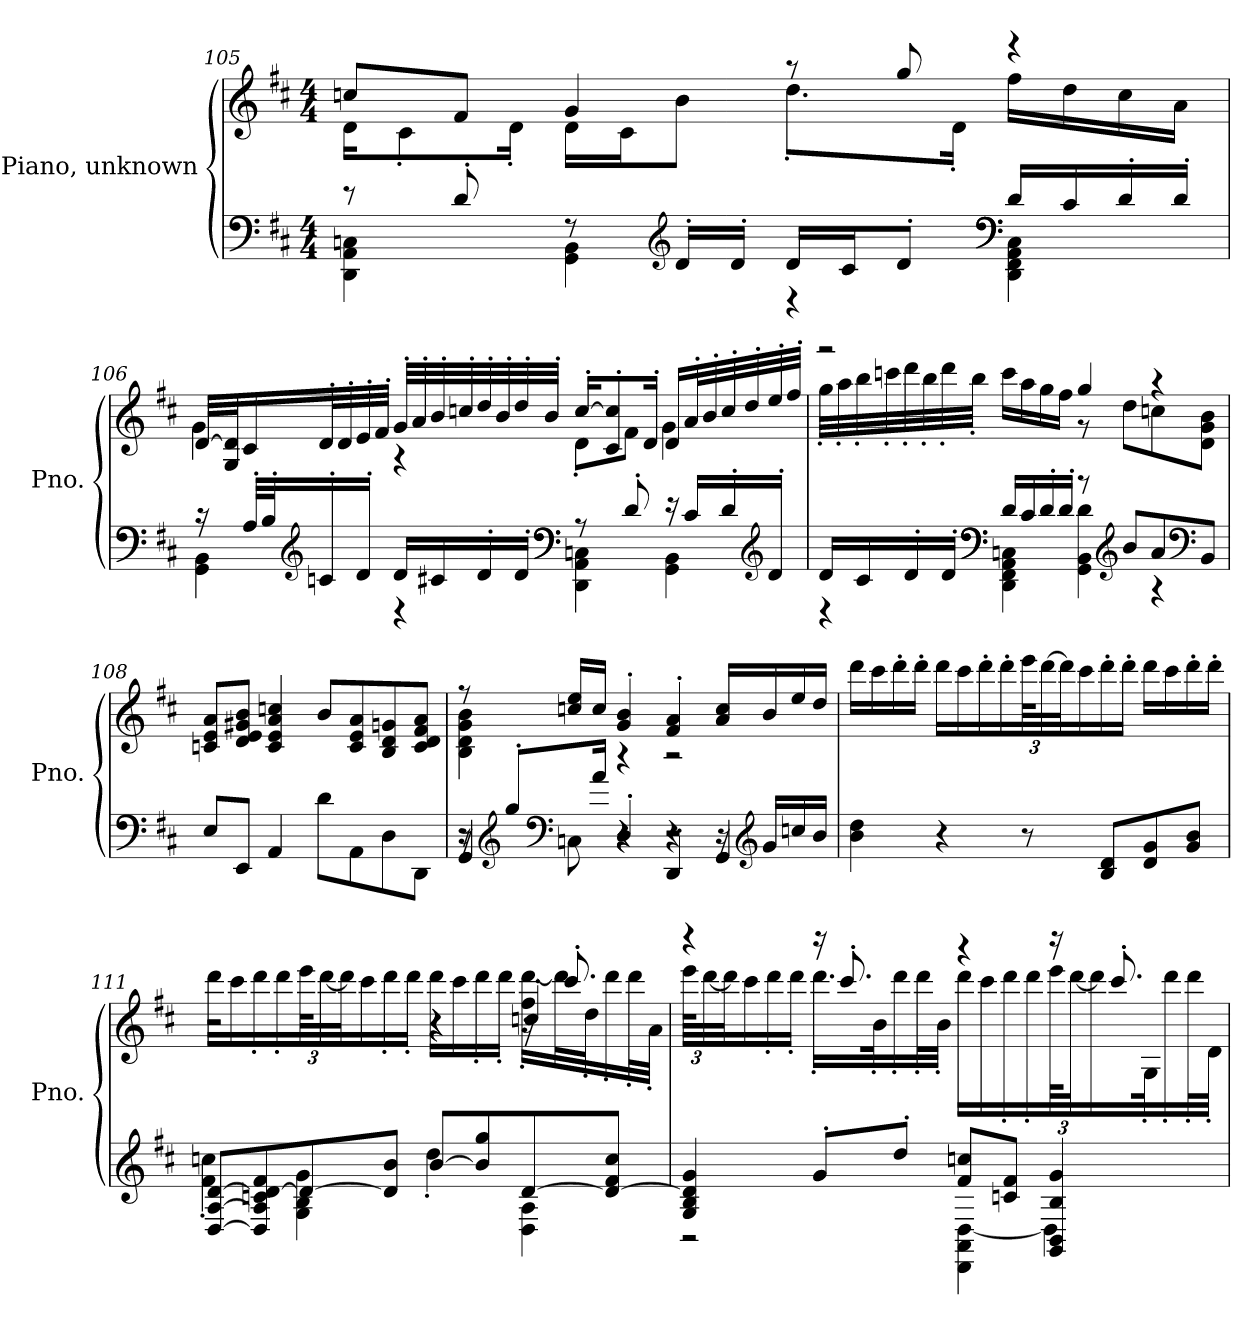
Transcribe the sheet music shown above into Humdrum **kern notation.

**kern	**kern
*part1	*part1
*staff2	*staff1
*I"Piano, unknown	*
*I'Pno.	*
*clefF4	*clefG2
*k[f#c#]	*k[f#c#]
*M4/4	*M4/4
=105	=105
*^	*^
8r	4DD\ 4AA\ 4Cn\	8ccn/L	16d\KL
.	.	.	8c#'\
8d'/	.	8f#/J	.
.	.	.	16d'\Jk
8r	4GG\ 4BB\	4g/	16d\LL
.	.	.	16c#\J
*clefG2	*	*	*
16d'/LL	.	.	8b\J
16d'/JJ	.	.	.
16d/LL	4r	8r	8.dd'\L
16c#/J	.	.	.
8d'/J	.	8gg/	.
.	.	.	16d'\Jk
*clefF4	*	*	*
16d/LL	4DD\ 4FF#\ 4AA\ 4C\	4r	16ff#\LL
16c#/	.	.	16dd\
16d'/	.	.	16cc\
16d'/JJ	.	.	16a\JJ
!!LO:LB:g=z	!!
=106	=106	=106	=106
16r	4GG\ 4BB\	[32d/LLL	4g\
.	.	32G/ 32d/]J	.
32A'/LLL	.	16c#/	.
32B'/J	.	.	.
*clefG2	*	*	*
16cn'/	.	32d'/L	.
.	.	32d'/	.
16d'/JJ	.	32e'/	.
.	.	32f#'/JJJ	.
16d/LL	4r	32g'/LLL	4r
.	.	32a'/	.
16c#X/	.	32b'/	.
.	.	32ccn'/	.
16d'/	.	32dd'/	.
.	.	32b'/	.
16d'/JJ	.	32dd'/	.
.	.	32b'/JJJ	.
*clefF4	*	*	*
8r	4DD\ 4AA\ 4Cn\	[16cc'/KL	8d'\L
.	.	8c#/' 8cc/]'	.
8d'/	.	.	8f#\J
.	.	16d'/Jk	.
16r	4GG\ 4BB\	16d/LL	4g\
16c#/LL	.	32a'/L	.
.	.	32b'/	.
16d'/	.	32cc'/	.
.	.	32dd'/	.
*clefG2	*	*	*
16d'/JJ	.	32ee'/	.
.	.	32ff#'/JJJ	.
!!LO:LB:g=z	!!
=107	=107	=107	=107
16d/LL	4r	2r	32gg'\LLL
.	.	.	32aa'\
16c#/	.	.	32bb'\
.	.	.	32cccn'\
16d'/	.	.	32ddd'\
.	.	.	32bb'\
16d'/JJ	.	.	32ddd'\
.	.	.	32bb'\JJJ
*clefF4	*	*	*
16d/LL	4DD\ 4FF#\ 4AA\ 4Cn\	.	16ccc\LL
16c#/	.	.	16aa\
16d'/	.	.	16gg\
16d'/JJ	.	.	16ff#\JJ
8r	4GG\ 4BB\ 4d\	4gg/	8r
*clefG2	*	*	*
8b/L	.	.	8dd\L
8a/	4r	4r	8ccn\
*clefF4	*	*	*
8BB/J	.	.	8d\ 8g\ 8b\J
*v	*v	*	*
*	*v	*v
=108	=108
8E/L	8cn/ 8e/ 8a/L
8EE/J	8d/ 8e/ 8g#X/ 8b/J
4AA/	4c/ 4e/ 4a/ 4ccn/
8d\L	8b/L
8AA\	8c/ 8e/ 8a/
8D\	8B/ 8d/ 8gn/
8DD\J	8c/ 8d/ 8f#/ 8a/J
!!LO:LB:g=z
=109	=109
*^	*^
*	*^	*	*
16r	8r	4GG/	8r	4B\ 4d\ 4g\ 4b\
*clefG2	*	*	*	*
8gg'/L	.	.	.	.
*clefF4	*	*	*	*
.	8Cn\	.	16ccn/ 16ee/LL	.
16a/Jk	.	.	16cc/JJ	.
4D'/	4r	4r	4g/' 4b/'	4r
4DD'/	2r	4r	4f#/' 4a/'	2r
16r	.	4GG/	16a/ 16cc/LL	.
*clefG2	*	*	*	*
16g/LL	.	.	16b/	.
16ccn/	.	.	16ee/	.
16b/JJ	.	.	16dd/JJ	.
*v	*v	*v	*	*
*	*v	*v
=110	=110
4b\ 4dd\	16ddd\LL
.	16ccc#\
.	16ddd'\
.	16ddd'\JJ
4r	16ddd\LL
.	16ccc#\
.	16ddd'\
.	16ddd'\
*	*Xbrackettup
8r	96eee\KL
.	[48ddd\
.	32ddd\J]
.	16ccc#\
8B/ 8d/L	16ddd'\
.	16ddd'\JJ
8d/ 8g/	16ddd\LL
.	16ccc#\
8g/ 8b/J	16ddd'\
.	16ddd'\JJ
!!LO:LB:g=z
=111	=111
*^	*^
*	*	*	*^
[8D/ [8A/ [8d/L	4f#\' 4ccn\'	2r	16ddd\LL	2r
.	.	.	16ccc#\	.
8D/] 8A/] 8cn/ 8d/_ 8f#/	.	.	16ddd'\	.
.	.	.	16ddd'\	.
8d/_	4G\ 4B\ 4g\	.	96eee\KL	.
.	.	.	[48ddd\	.
.	.	.	32ddd\J]	.
.	.	.	16ccc#\	.
8d/] 8b/J	.	.	16ddd'\	.
.	.	.	16ddd'\JJ	.
[8b/L	4dd'\	4r	16ddd\LL	4r
.	.	.	16ccc#\	.
8b/] 8gg/	.	.	16ddd'\	.
.	.	.	16ddd'\JJ	.
[8d/	4D\ 4A\	16r	16ff#\' [16ddd\'LL	4ccn'/
.	.	8.ccc#'/	32ddd\L]	.
.	.	.	32dd'\J	.
8d/_ 8f#/ 8cc/J	.	.	16ddd'\	.
.	.	.	32ddd'\L	.
.	.	.	32a'\JJJ	.
*	*	*	*v	*v
!!LO:LB:g=z
=112	=112	=112	=112
4G/ 4B/ 4d/] 4g/	2r	4r	96eee\KLLL
.	.	.	[48ddd\
.	.	.	32ddd\J]
.	.	.	16ccc#\
.	.	.	16ddd'\
.	.	.	16ddd'\JJ
8g'/L	.	16r	16.ddd'\LL
.	.	8.ccc#'/	.
.	.	.	32b'\K
8dd'/J	.	.	16ddd'\
.	.	.	32ddd'\L
.	.	.	32b'\JJJ
8f#/ 8ccn/L	4DD\ 4AA\ [4D\	4r	16ddd\LL
.	.	.	16ccc#\
8cn/ 8f#/J	.	.	16ddd'\
.	.	.	16ddd'\
4GG/ 4BB/ 4B/ 4g/	4D\]	16r	96eee\KL
.	.	.	[48ddd\J
.	.	.	16ddd\]
.	.	8.ccc#'/	.
.	.	.	32G'\K
.	.	.	16ddd'\
.	.	.	32ddd'\L
.	.	.	32d'\JJJ
*v	*v	*	*
*	*v	*v
=	=
*-	*-
